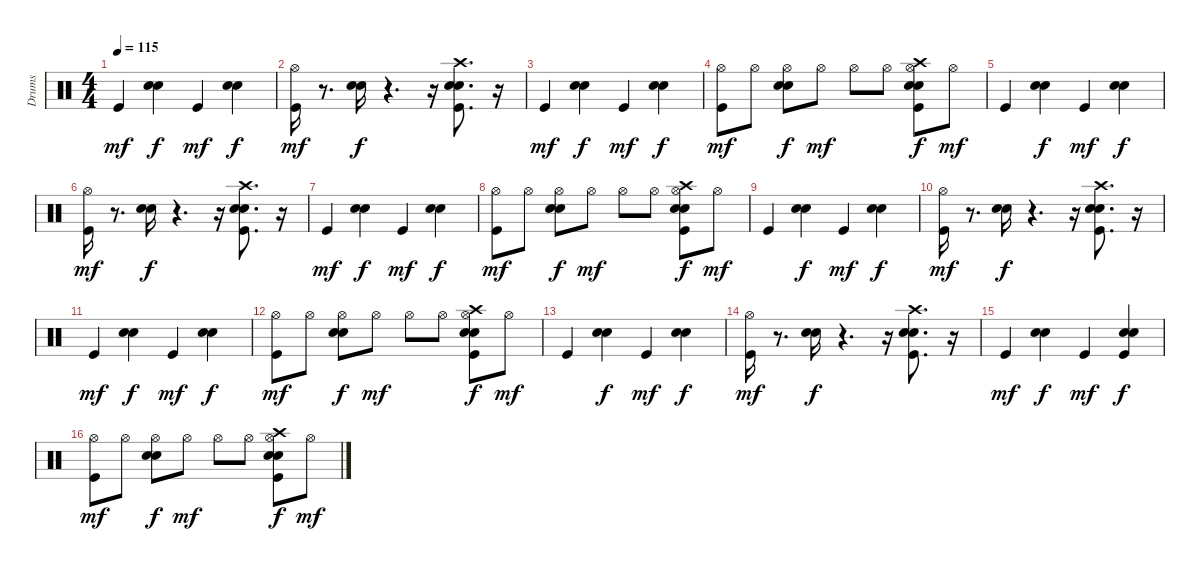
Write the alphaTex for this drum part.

\track ("Drums" "Drums") {instrument percussion}
\staff {score}
\articulation defaults
\ts (4 4)
\tempo 115
\clef neutral
\ks c "Kick (hit)".4{dy mf}
("Electric Snare (hit)" "Snare (hit) 2").4{dy f} "Kick (hit)".4{dy mf} ("Electric Snare (hit)" "Snare (hit) 2").4{dy f} |
("Hi-Hat (open)" "Kick (hit)").16{dy mf} r.8{d} ("Electric Snare (hit)" "Snare (hit) 2").16{dy f} r.4{d} r.16 ("Crash high (hit)" "Electric Snare (hit)" "Snare (hit) 2" "Kick (hit)").8{d} r.16 |
"Kick (hit)".4{dy mf} ("Electric Snare (hit)" "Snare (hit) 2").4{dy f} "Kick (hit)".4{dy mf} ("Electric Snare (hit)" "Snare (hit) 2").4{dy f} |
("Hi-Hat (open)" "Kick (hit)").8{dy mf} "Hi-Hat (open)".8 ("Hi-Hat (open)" "Electric Snare (hit)" "Snare (hit) 2").8{dy f} "Hi-Hat (open)".8{dy mf} "Hi-Hat (open)".8 "Hi-Hat (open)".8 ("Hi-Hat (open)" "Crash high (hit)" "Electric Snare (hit)" "Snare (hit) 2" "Kick (hit)").8{dy f} "Hi-Hat (open)".8{dy mf} |
"Kick (hit)".4 ("Electric Snare (hit)" "Snare (hit) 2").4{dy f} "Kick (hit)".4{dy mf} ("Electric Snare (hit)" "Snare (hit) 2").4{dy f} |
("Hi-Hat (open)" "Kick (hit)").16{dy mf} r.8{d} ("Electric Snare (hit)" "Snare (hit) 2").16{dy f} r.4{d} r.16 ("Crash high (hit)" "Electric Snare (hit)" "Snare (hit) 2" "Kick (hit)").8{d} r.16 |
"Kick (hit)".4{dy mf} ("Electric Snare (hit)" "Snare (hit) 2").4{dy f} "Kick (hit)".4{dy mf} ("Electric Snare (hit)" "Snare (hit) 2").4{dy f} |
("Hi-Hat (open)" "Kick (hit)").8{dy mf} "Hi-Hat (open)".8 ("Hi-Hat (open)" "Electric Snare (hit)" "Snare (hit) 2").8{dy f} "Hi-Hat (open)".8{dy mf} "Hi-Hat (open)".8 "Hi-Hat (open)".8 ("Hi-Hat (open)" "Crash high (hit)" "Electric Snare (hit)" "Snare (hit) 2" "Kick (hit)").8{dy f} "Hi-Hat (open)".8{dy mf} |
"Kick (hit)".4 ("Electric Snare (hit)" "Snare (hit) 2").4{dy f} "Kick (hit)".4{dy mf} ("Electric Snare (hit)" "Snare (hit) 2").4{dy f} |
("Hi-Hat (open)" "Kick (hit)").16{dy mf} r.8{d} ("Electric Snare (hit)" "Snare (hit) 2").16{dy f} r.4{d} r.16 ("Crash high (hit)" "Electric Snare (hit)" "Snare (hit) 2" "Kick (hit)").8{d} r.16 |
"Kick (hit)".4{dy mf} ("Electric Snare (hit)" "Snare (hit) 2").4{dy f} "Kick (hit)".4{dy mf} ("Electric Snare (hit)" "Snare (hit) 2").4{dy f} |
("Hi-Hat (open)" "Kick (hit)").8{dy mf} "Hi-Hat (open)".8 ("Hi-Hat (open)" "Electric Snare (hit)" "Snare (hit) 2").8{dy f} "Hi-Hat (open)".8{dy mf} "Hi-Hat (open)".8 "Hi-Hat (open)".8 ("Hi-Hat (open)" "Crash high (hit)" "Electric Snare (hit)" "Snare (hit) 2" "Kick (hit)").8{dy f} "Hi-Hat (open)".8{dy mf} |
"Kick (hit)".4 ("Electric Snare (hit)" "Snare (hit) 2").4{dy f} "Kick (hit)".4{dy mf} ("Electric Snare (hit)" "Snare (hit) 2").4{dy f} |
("Hi-Hat (open)" "Kick (hit)").16{dy mf} r.8{d} ("Electric Snare (hit)" "Snare (hit) 2").16{dy f} r.4{d} r.16 ("Crash high (hit)" "Electric Snare (hit)" "Snare (hit) 2" "Kick (hit)").8{d} r.16 |
"Kick (hit)".4{dy mf} ("Electric Snare (hit)" "Snare (hit) 2").4{dy f} "Kick (hit)".4{dy mf} ("Electric Snare (hit)" "Snare (hit) 2" "Kick (hit)").4{dy f} |
("Hi-Hat (open)" "Kick (hit)").8{dy mf} "Hi-Hat (open)".8 ("Hi-Hat (open)" "Electric Snare (hit)" "Snare (hit) 2").8{dy f} "Hi-Hat (open)".8{dy mf} "Hi-Hat (open)".8 "Hi-Hat (open)".8 ("Hi-Hat (open)" "Crash high (hit)" "Electric Snare (hit)" "Snare (hit) 2" "Kick (hit)").8{dy f} "Hi-Hat (open)".8{dy mf}
